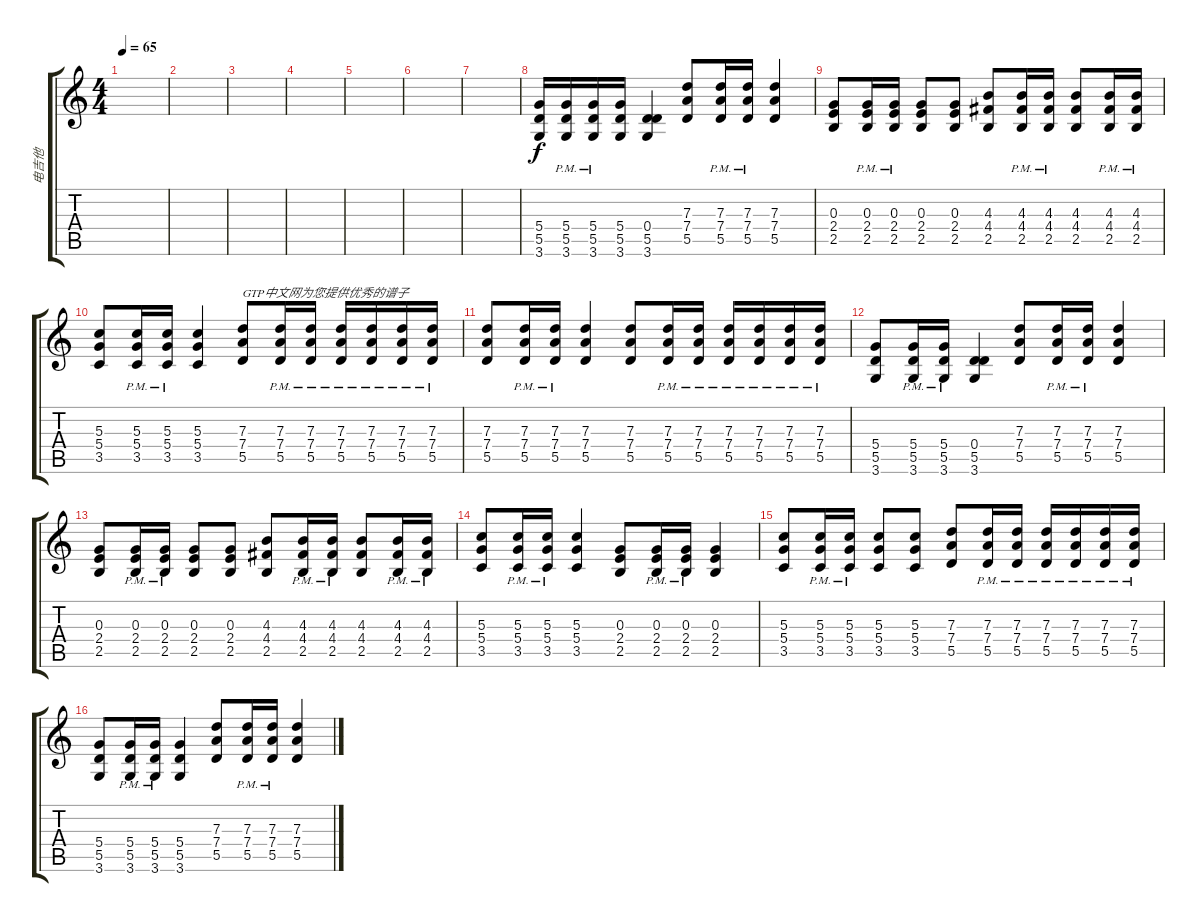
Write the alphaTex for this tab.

\track ("电吉他" "电吉他") {instrument overdrivenguitar}
\staff {score tabs}
\tuning (E4 B3 G3 D3 A2 E2) {hide}
\ts (4 4)
\tempo 65
\clef g2
\ks c
|
|
|
|
|
|
|
(5.4 5.5 3.6).16 (5.4{pm} 5.5{pm} 3.6{pm}).16 (5.4{pm} 5.5{pm} 3.6{pm}).16 (5.4 5.5 3.6).16 (0.4 5.5 3.6).4 (7.3 7.4 5.5).8 (7.3{pm} 7.4{pm} 5.5{pm}).16 (7.3{pm} 7.4{pm} 5.5{pm}).16 (7.3 7.4 5.5).4 |
(0.3 2.4 2.5).8 (0.3{pm} 2.4{pm} 2.5{pm}).16 (0.3{pm} 2.4{pm} 2.5{pm}).16 (0.3 2.4 2.5).8 (0.3 2.4 2.5).8 (4.3 4.4 2.5).8 (4.3{pm} 4.4{pm} 2.5{pm}).16 (4.3{pm} 4.4{pm} 2.5{pm}).16 (4.3 4.4 2.5).8 (4.3{pm} 4.4{pm} 2.5{pm}).16 (4.3{pm} 4.4{pm} 2.5{pm}).16 |
(5.3 5.4 3.5).8 (5.3{pm} 5.4{pm} 3.5{pm}).16 (5.3{pm} 5.4{pm} 3.5{pm}).16 (5.3 5.4 3.5).4 (7.3 7.4 5.5).8{txt "GTP中文网为您提供优秀的谱子"} (7.3{pm} 7.4{pm} 5.5{pm}).16 (7.3{pm} 7.4{pm} 5.5{pm}).16 (7.3{pm} 7.4{pm} 5.5{pm}).16 (7.3{pm} 7.4{pm} 5.5{pm}).16 (7.3{pm} 7.4{pm} 5.5{pm}).16 (7.3{pm} 7.4{pm} 5.5{pm}).16 |
(7.3 7.4 5.5).8 (7.3{pm} 7.4{pm} 5.5{pm}).16 (7.3{pm} 7.4{pm} 5.5{pm}).16 (7.3 7.4 5.5).4 (7.3 7.4 5.5).8 (7.3{pm} 7.4{pm} 5.5{pm}).16 (7.3{pm} 7.4{pm} 5.5{pm}).16 (7.3{pm} 7.4{pm} 5.5{pm}).16 (7.3{pm} 7.4{pm} 5.5{pm}).16 (7.3{pm} 7.4{pm} 5.5{pm}).16 (7.3{pm} 7.4{pm} 5.5{pm}).16 |
(5.4 5.5 3.6).8 (5.4{pm} 5.5{pm} 3.6{pm}).16 (5.4{pm} 5.5{pm} 3.6{pm}).16 (0.4 5.5 3.6).4 (7.3 7.4 5.5).8 (7.3{pm} 7.4{pm} 5.5{pm}).16 (7.3{pm} 7.4{pm} 5.5{pm}).16 (7.3 7.4 5.5).4 |
(0.3 2.4 2.5).8 (0.3{pm} 2.4{pm} 2.5{pm}).16 (0.3{pm} 2.4{pm} 2.5{pm}).16 (0.3 2.4 2.5).8 (0.3 2.4 2.5).8 (4.3 4.4 2.5).8 (4.3{pm} 4.4{pm} 2.5{pm}).16 (4.3{pm} 4.4{pm} 2.5{pm}).16 (4.3 4.4 2.5).8 (4.3{pm} 4.4{pm} 2.5{pm}).16 (4.3{pm} 4.4{pm} 2.5{pm}).16 |
(5.3 5.4 3.5).8 (5.3{pm} 5.4{pm} 3.5{pm}).16 (5.3{pm} 5.4{pm} 3.5{pm}).16 (5.3 5.4 3.5).4 (0.3 2.4 2.5).8 (0.3{pm} 2.4{pm} 2.5{pm}).16 (0.3{pm} 2.4{pm} 2.5{pm}).16 (0.3 2.4 2.5).4 |
(5.3 5.4 3.5).8 (5.3{pm} 5.4{pm} 3.5{pm}).16 (5.3{pm} 5.4{pm} 3.5{pm}).16 (5.3 5.4 3.5).8 (5.3 5.4 3.5).8 (7.3 7.4 5.5).8 (7.3{pm} 7.4{pm} 5.5{pm}).16 (7.3{pm} 7.4{pm} 5.5{pm}).16 (7.3{pm} 7.4{pm} 5.5{pm}).16 (7.3{pm} 7.4{pm} 5.5{pm}).16 (7.3{pm} 7.4{pm} 5.5{pm}).16 (7.3{pm} 7.4{pm} 5.5{pm}).16 |
(5.4 5.5 3.6).8 (5.4{pm} 5.5{pm} 3.6{pm}).16 (5.4{pm} 5.5{pm} 3.6{pm}).16 (5.4 5.5 3.6).4 (7.3 7.4 5.5).8 (7.3{pm} 7.4{pm} 5.5{pm}).16 (7.3{pm} 7.4{pm} 5.5{pm}).16 (7.3 7.4 5.5).4
